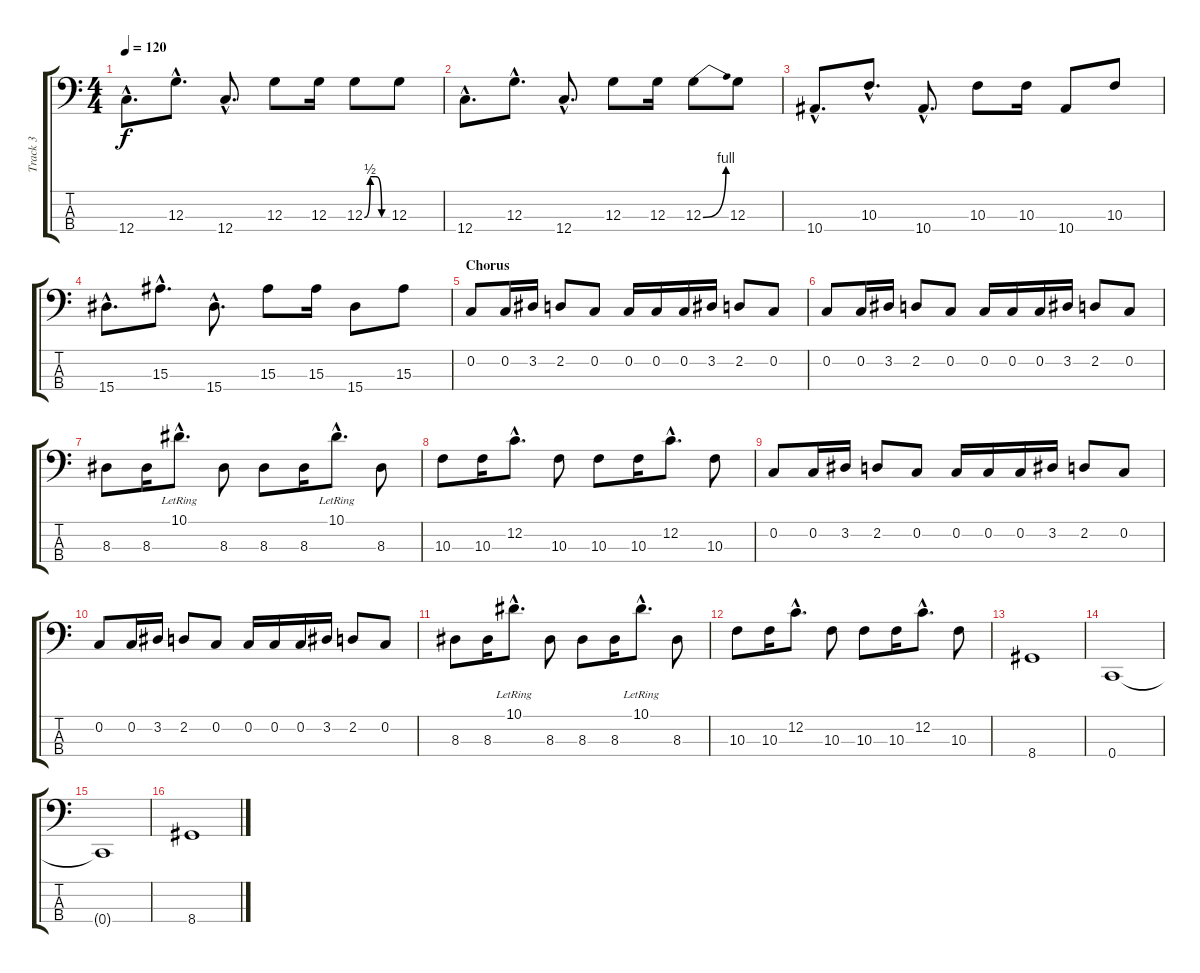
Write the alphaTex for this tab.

\track ("Track 3" "Track 3") {instrument electricbassfinger}
\staff {score tabs}
\tuning (F2 C2 G1 C1) {hide}
\ts (4 4)
\tempo 120
\clef f4
\ks c
12.4{hac}.8{d dy f} 12.3{hac}.8{d} 12.4{hac}.8{d} 12.3.8 12.3.16 12.3{be (custom 0 0 15 2 30 2 45 0 60 0)}.8 12.3.8 |
12.4{hac}.8{d} 12.3{hac}.8{d} 12.4{hac}.8{d} 12.3.8 12.3.16 12.3{be (bend 0 0 60 4)}.8 12.3.8 |
10.4{hac}.8{d} 10.3{hac}.8{d} 10.4{hac}.8{d} 10.3.8 10.3.16 10.4.8 10.3.8 |
15.4{hac}.8{d} 15.3{hac}.8{d} 15.4{hac}.8{d} 15.3.8 15.3.16 15.4.8 15.3.8 |
\section ("" "Chorus")
0.2.8 0.2.16 3.2.16 2.2.8 0.2.8 0.2.16 0.2.16 0.2.16 3.2.16 2.2.8 0.2.8 |
0.2.8 0.2.16 3.2.16 2.2.8 0.2.8 0.2.16 0.2.16 0.2.16 3.2.16 2.2.8 0.2.8 |
8.3.8 8.3.16 10.1{hac lr}.8{d} 8.3.8 8.3.8 8.3.16 10.1{hac lr}.8{d} 8.3.8 |
10.3.8 10.3.16 12.2{hac}.8{d} 10.3.8 10.3.8 10.3.16 12.2{hac}.8{d} 10.3.8 |
0.2.8 0.2.16 3.2.16 2.2.8 0.2.8 0.2.16 0.2.16 0.2.16 3.2.16 2.2.8 0.2.8 |
0.2.8 0.2.16 3.2.16 2.2.8 0.2.8 0.2.16 0.2.16 0.2.16 3.2.16 2.2.8 0.2.8 |
8.3.8 8.3.16 10.1{hac lr}.8{d} 8.3.8 8.3.8 8.3.16 10.1{hac lr}.8{d} 8.3.8 |
10.3.8 10.3.16 12.2{hac}.8{d} 10.3.8 10.3.8 10.3.16 12.2{hac}.8{d} 10.3.8 |
8.4.1 |
0.4.1 |
0.4{t}.1 |
8.4.1
